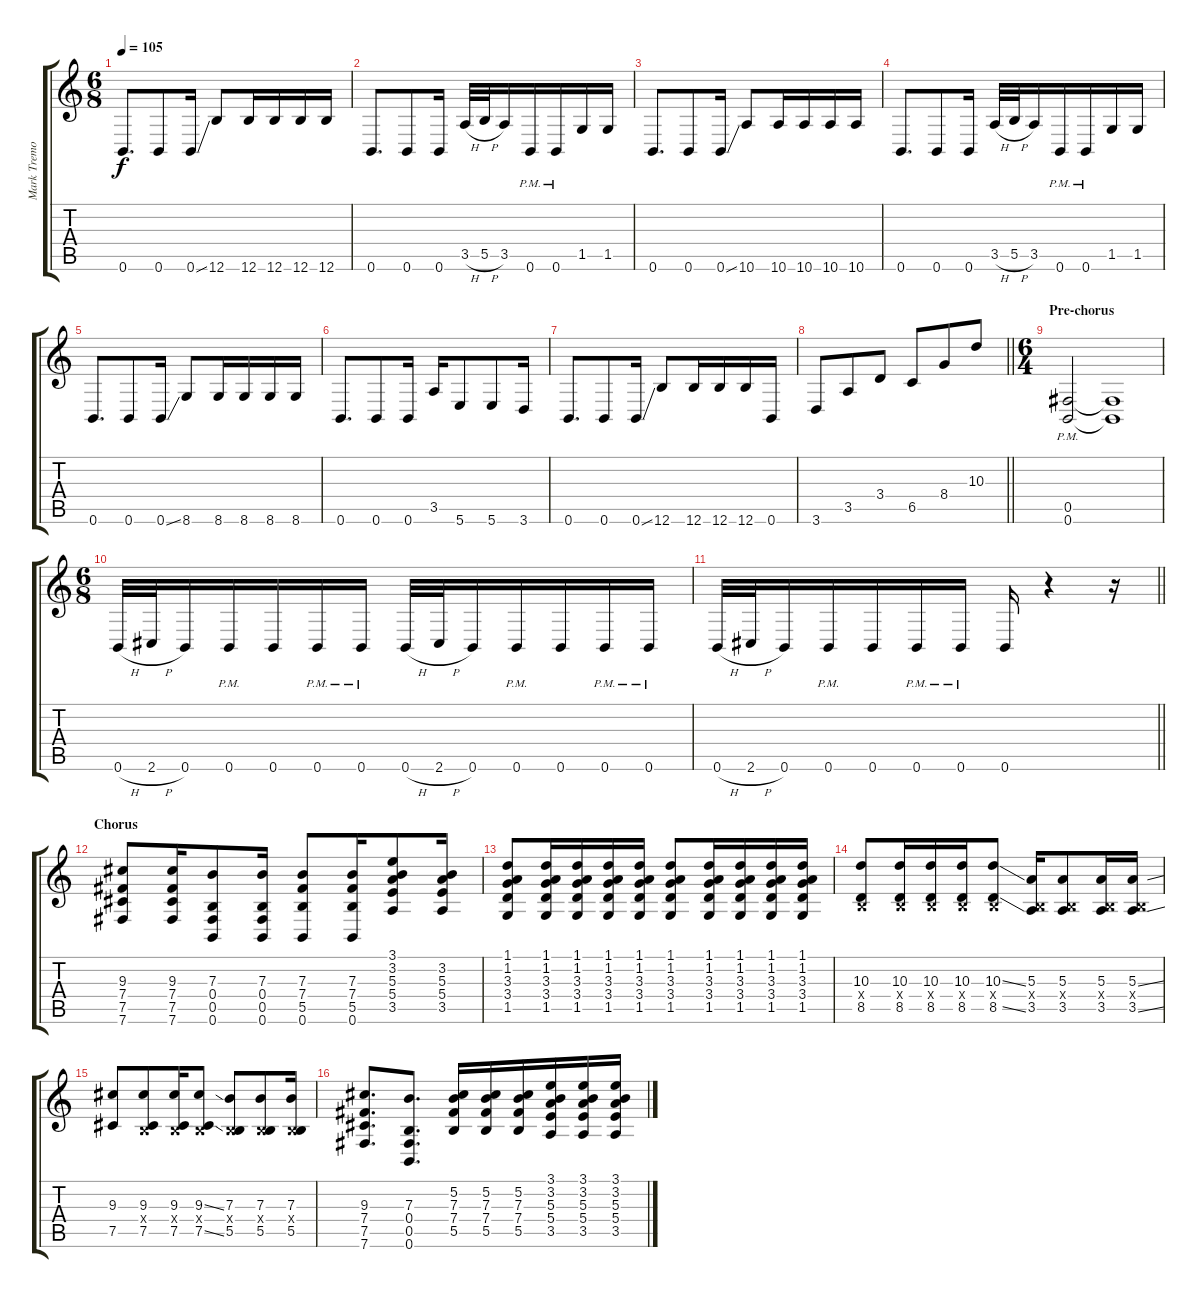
\track ("Mark Tremonti (Lead Guitar)" "Mark Tremo") {instrument distortionguitar}
\staff {score tabs}
\tuning (Db4 Ab3 E3 B2 Gb2 B1) {hide}
\ts (6 8)
\tempo 105
\clef g2
\ks c
0.6.8{d dy f} 0.6.8 0.6{ss}.16 12.6.8 12.6.16 12.6.16 12.6.16 12.6.16 |
0.6.8{d} 0.6.8 0.6.16 3.5{h}.32 5.5{h}.32 3.5.16 0.6{pm}.16 0.6{pm}.16 1.5.16 1.5.16 |
0.6.8{d} 0.6.8 0.6{ss}.16 10.6.8 10.6.16 10.6.16 10.6.16 10.6.16 |
0.6.8{d} 0.6.8 0.6.16 3.5{h}.32 5.5{h}.32 3.5.16 0.6{pm}.16 0.6{pm}.16 1.5.16 1.5.16 |
0.6.8{d} 0.6.8 0.6{ss}.16 8.6.8 8.6.16 8.6.16 8.6.16 8.6.16 |
0.6.8{d} 0.6.8 0.6.16 3.5.16 5.6.8 5.6.8 3.6.16 |
0.6.8{d} 0.6.8 0.6{ss}.16 12.6.8 12.6.16 12.6.16 12.6.16 0.6.16 |
\barLineRight lightlight
3.6.8 3.5.8 3.4.8 6.5.8 8.4.8 10.3.8 |
\ts (6 4)
\section ("" "Pre-chorus")
(0.5{pm} 0.6{pm}).2 (0.5{t} 0.6{t}).1 |
\ts (6 8)
0.6{h}.32 2.6{h}.32 0.6.16 0.6{pm}.16 0.6.16 0.6{pm}.16 0.6{pm}.16 0.6{h}.32 2.6{h}.32 0.6.16 0.6{pm}.16 0.6.16 0.6{pm}.16 0.6{pm}.16 |
\barLineRight lightlight
0.6{h}.32 2.6{h}.32 0.6.16 0.6{pm}.16 0.6.16 0.6{pm}.16 0.6{pm}.16 0.6.16 r.4 r.16 |
\section ("" "Chorus")
(9.3 7.4 7.5 7.6).8{volume 12} (9.3 7.4 7.5 7.6).16 (7.3 0.4 0.5 0.6).8 (7.3 0.4 0.5 0.6).16 (7.3 7.4 5.5 0.6).8 (7.3 7.4 5.5 0.6).16 (3.1 3.2 5.3 5.4 3.5).8 (3.2 5.3 5.4 3.5).16 |
(1.1 1.2 3.3 3.4 1.5).8 (1.1 1.2 3.3 3.4 1.5).16 (1.1 1.2 3.3 3.4 1.5).16 (1.1 1.2 3.3 3.4 1.5).16 (1.1 1.2 3.3 3.4 1.5).16 (1.1 1.2 3.3 3.4 1.5).8 (1.1 1.2 3.3 3.4 1.5).16 (1.1 1.2 3.3 3.4 1.5).16 (1.1 1.2 3.3 3.4 1.5).16 (1.1 1.2 3.3 3.4 1.5).16 |
(10.3 0.4{x} 8.5).8 (10.3 0.4{x} 8.5).16 (10.3 0.4{x} 8.5).16 (10.3 0.4{x} 8.5).16 (10.3{ss} 0.4{x} 8.5{ss}).8 (5.3 0.4{x} 3.5).16 (5.3 0.4{x} 3.5).8 (5.3 0.4{x} 3.5).16 (5.3{ss} 0.4{x} 3.5{ss}).16 |
(9.3 7.5).8 (9.3 0.4{x} 7.5).8 (9.3 0.4{x} 7.5).16 (9.3{ss} 0.4{x} 7.5{ss}).8 (7.3 0.4{x} 5.5).8 (7.3 0.4{x} 5.5).8 (7.3 0.4{x} 5.5).16 |
(9.3 7.4 7.5 7.6).8{d} (7.3 0.4 0.5 0.6).8{d} (5.2 7.3 7.4 5.5).16 (5.2 7.3 7.4 5.5).16 (5.2 7.3 7.4 5.5).16 (3.1 3.2 5.3 5.4 3.5).16 (3.1 3.2 5.3 5.4 3.5).16 (3.1 3.2 5.3 5.4 3.5).16
